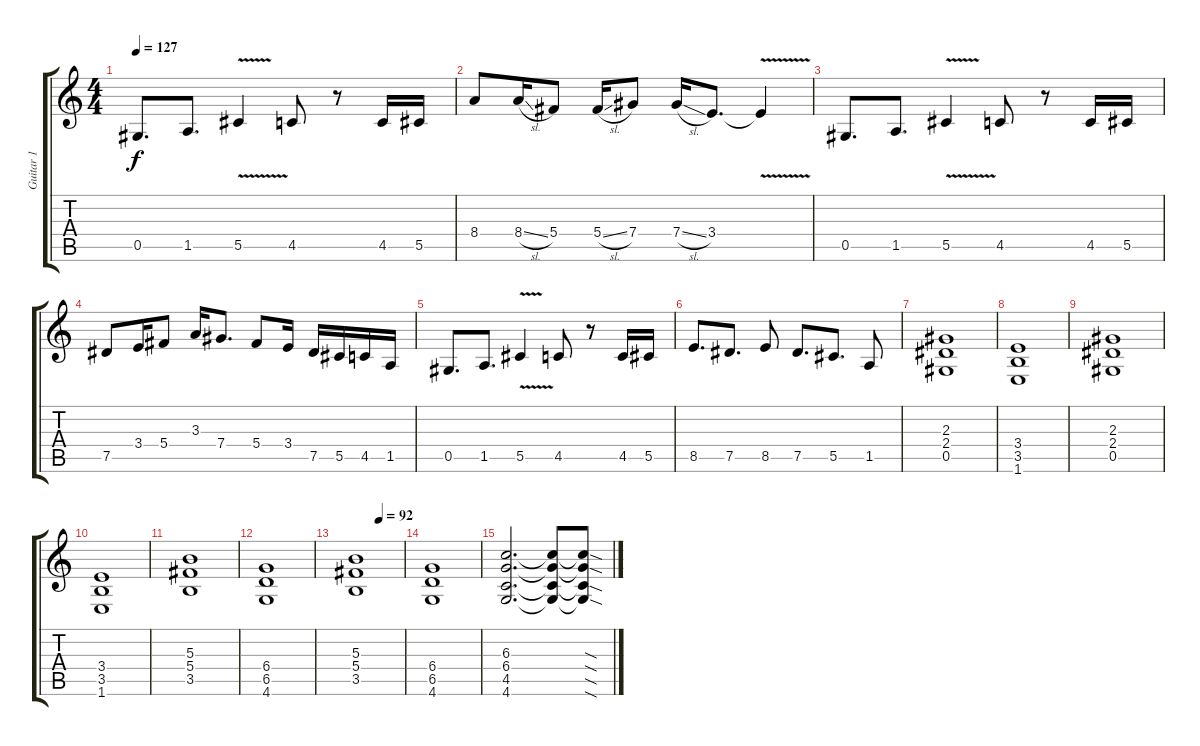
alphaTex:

\track ("Guitar 1" "Guitar 1") {instrument distortionguitar}
\staff {score tabs}
\tuning (Eb4 Bb3 Gb3 Db3 Ab2 Eb2) {hide}
\ts (4 4)
\tempo 127
\clef g2
\ks c
0.5.8{d dy f} 1.5.8{d} 5.5{v}.4 4.5.8 r.8 4.5.16 5.5.16 |
8.4.8 8.4{sl}.16 5.4.8 5.4{sl}.16 7.4.8 7.4{sl}.16 3.4.8{d} 3.4{v t}.4 |
0.5.8{d} 1.5.8{d} 5.5{v}.4 4.5.8 r.8 4.5.16 5.5.16 |
7.5.8 3.4.16 5.4.8 3.3.16 7.4.8{d} 5.4.8 3.4.16 7.5.16 5.5.16 4.5.16 1.5.16 |
0.5.8{d} 1.5.8{d} 5.5{v}.4 4.5.8 r.8 4.5.16 5.5.16 |
8.5.8{d} 7.5.8{d} 8.5.8 7.5.8{d} 5.5.8{d} 1.5.8 |
(2.3 2.4 0.5).1 |
(3.4 3.5 1.6).1 |
(2.3 2.4 0.5).1 |
(3.4 3.5 1.6).1 |
(5.3 5.4 3.5).1 |
(6.4 6.5 4.6).1 |
\tempo (92 0.5)
(5.3 5.4 3.5).1 |
(6.4 6.5 4.6).1 |
(6.3 6.4 4.5 4.6).2{d} (6.3{t} 6.4{t} 4.5{t} 4.6{t}).8 (6.3{sod t} 6.4{sod t} 4.5{sod t} 4.6{sod t}).8
